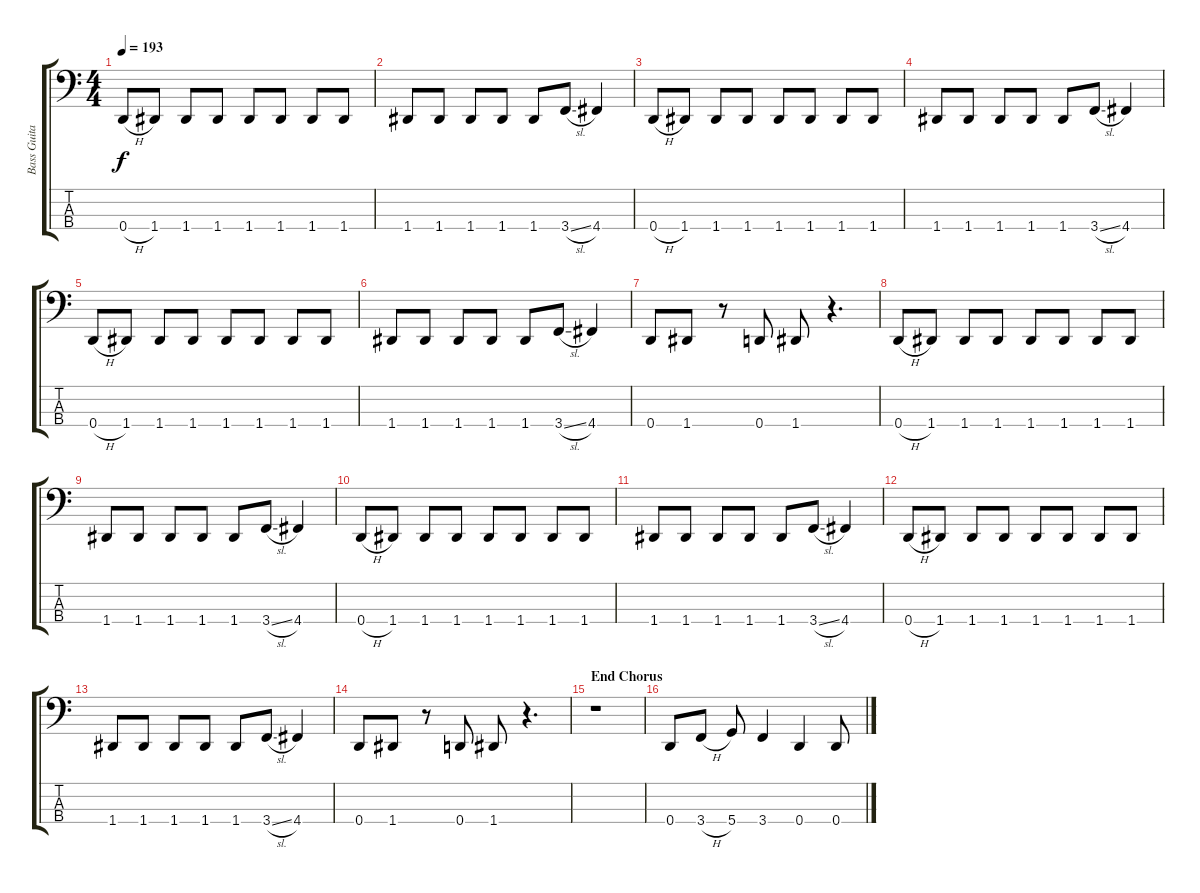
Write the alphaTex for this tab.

\track ("Bass Guitar" "Bass Guita") {instrument electricbasspick}
\staff {score tabs}
\tuning (G2 D2 A1 D1) {hide}
\ts (4 4)
\tempo 193
\clef f4
\ks c
0.4{h}.8{dy f} 1.4.8 1.4.8 1.4.8 1.4.8 1.4.8 1.4.8 1.4.8 |
1.4.8 1.4.8 1.4.8 1.4.8 1.4.8 3.4{sl}.8 4.4.4 |
0.4{h}.8 1.4.8 1.4.8 1.4.8 1.4.8 1.4.8 1.4.8 1.4.8 |
1.4.8 1.4.8 1.4.8 1.4.8 1.4.8 3.4{sl}.8 4.4.4 |
0.4{h}.8 1.4.8 1.4.8 1.4.8 1.4.8 1.4.8 1.4.8 1.4.8 |
1.4.8 1.4.8 1.4.8 1.4.8 1.4.8 3.4{sl}.8 4.4.4 |
0.4.8 1.4.8 r.8 0.4.8 1.4.8 r.4{d} |
0.4{h}.8 1.4.8 1.4.8 1.4.8 1.4.8 1.4.8 1.4.8 1.4.8 |
1.4.8 1.4.8 1.4.8 1.4.8 1.4.8 3.4{sl}.8 4.4.4 |
0.4{h}.8 1.4.8 1.4.8 1.4.8 1.4.8 1.4.8 1.4.8 1.4.8 |
1.4.8 1.4.8 1.4.8 1.4.8 1.4.8 3.4{sl}.8 4.4.4 |
0.4{h}.8 1.4.8 1.4.8 1.4.8 1.4.8 1.4.8 1.4.8 1.4.8 |
1.4.8 1.4.8 1.4.8 1.4.8 1.4.8 3.4{sl}.8 4.4.4 |
0.4.8 1.4.8 r.8 0.4.8 1.4.8 r.4{d} |
\section ("" "End Chorus")
r.1 |
0.4.8 3.4{h}.8 5.4.8 3.4.4 0.4.4 0.4.8
